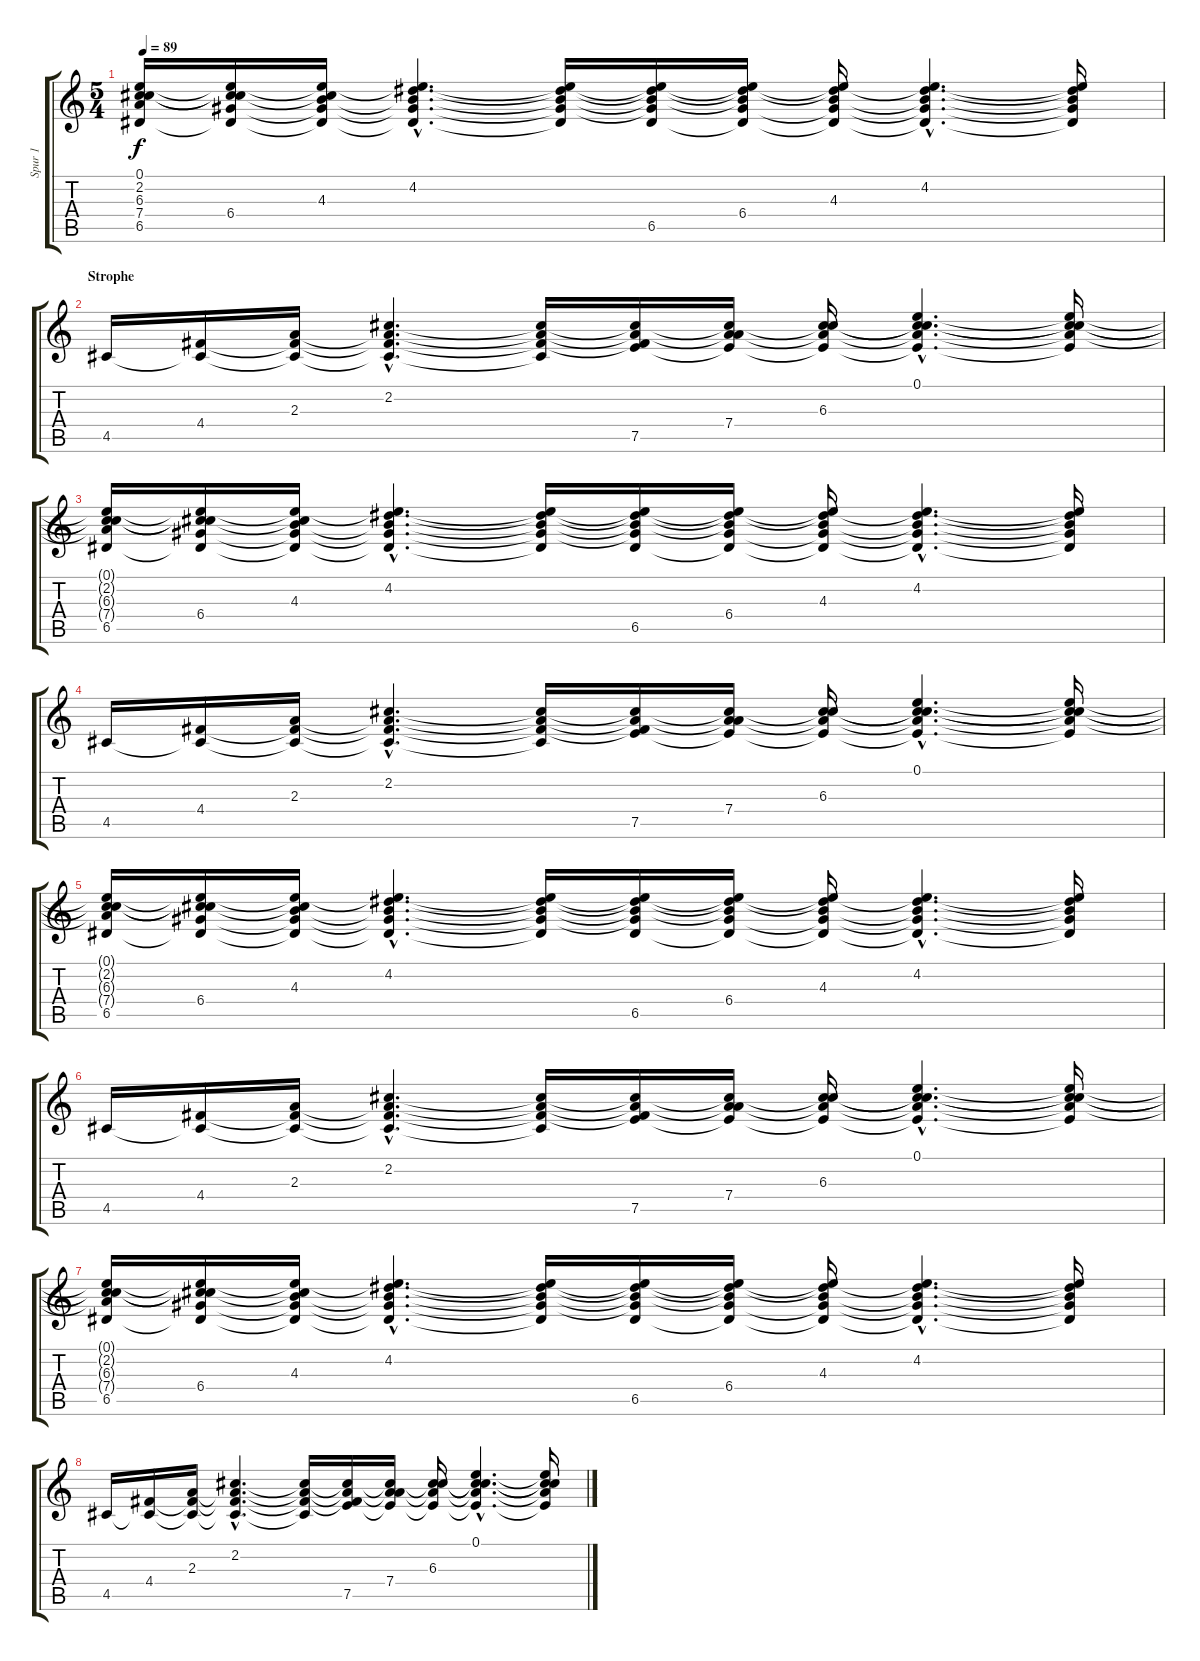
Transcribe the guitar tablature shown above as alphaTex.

\track ("Spur 1" "Spur 1") {instrument electricguitarjazz}
\staff {score tabs}
\tuning (E4 B3 G3 D3 A2 E2) {hide}
\ts (5 4)
\tempo 89
\clef g2
\ks c
(0.1{t} 2.2{t} 6.3{t} 7.4{t} 6.5).16{dy f} (0.1{t} 2.2{t} 6.3{t} 6.4 6.5{t}).16 (0.1{t} 2.2{t} 4.3 6.4{t} 6.5{t}).16 (0.1{hac t} 4.2{hac} 4.3{hac t} 6.4{hac t} 6.5{hac t}).4{d} (0.1{t} 4.2{t} 4.3{t} 6.4{t} 6.5{t}).16 (0.1{t} 4.2{t} 4.3{t} 6.4{t} 6.5).16 (0.1{t} 4.2{t} 4.3{t} 6.4 6.5{t}).16 (0.1{t} 4.2{t} 4.3 6.4{t} 6.5{t}).16 (0.1{hac t} 4.2{hac} 4.3{hac t} 6.4{hac t} 6.5{hac t}).4{d} (0.1{t} 4.2{t} 4.3{t} 6.4{t} 6.5{t}).16 |
\section ("" "Strophe")
4.5.16 (4.4 4.5{t}).16 (2.3 4.4{t} 4.5{t}).16 (2.2{hac} 2.3{hac t} 4.4{hac t} 4.5{hac t}).4{d} (2.2{t} 2.3{t} 4.4{t} 4.5{t}).16 (2.2{t} 2.3{t} 4.4{t} 7.5).16 (2.2{t} 2.3{t} 7.4 7.5{t}).16 (2.2{t} 6.3 7.4{t} 7.5{t}).16 (0.1{hac} 2.2{hac t} 6.3{hac t} 7.4{hac t} 7.5{hac t}).4{d} (0.1{t} 2.2{t} 6.3{t} 7.4{t} 7.5{t}).16 |
(0.1{t} 2.2{t} 6.3{t} 7.4{t} 6.5).16 (0.1{t} 2.2{t} 6.3{t} 6.4 6.5{t}).16 (0.1{t} 2.2{t} 4.3 6.4{t} 6.5{t}).16 (0.1{hac t} 4.2{hac} 4.3{hac t} 6.4{hac t} 6.5{hac t}).4{d} (0.1{t} 4.2{t} 4.3{t} 6.4{t} 6.5{t}).16 (0.1{t} 4.2{t} 4.3{t} 6.4{t} 6.5).16 (0.1{t} 4.2{t} 4.3{t} 6.4 6.5{t}).16 (0.1{t} 4.2{t} 4.3 6.4{t} 6.5{t}).16 (0.1{hac t} 4.2{hac} 4.3{hac t} 6.4{hac t} 6.5{hac t}).4{d} (0.1{t} 4.2{t} 4.3{t} 6.4{t} 6.5{t}).16 |
4.5.16 (4.4 4.5{t}).16 (2.3 4.4{t} 4.5{t}).16 (2.2{hac} 2.3{hac t} 4.4{hac t} 4.5{hac t}).4{d} (2.2{t} 2.3{t} 4.4{t} 4.5{t}).16 (2.2{t} 2.3{t} 4.4{t} 7.5).16 (2.2{t} 2.3{t} 7.4 7.5{t}).16 (2.2{t} 6.3 7.4{t} 7.5{t}).16 (0.1{hac} 2.2{hac t} 6.3{hac t} 7.4{hac t} 7.5{hac t}).4{d} (0.1{t} 2.2{t} 6.3{t} 7.4{t} 7.5{t}).16 |
(0.1{t} 2.2{t} 6.3{t} 7.4{t} 6.5).16 (0.1{t} 2.2{t} 6.3{t} 6.4 6.5{t}).16 (0.1{t} 2.2{t} 4.3 6.4{t} 6.5{t}).16 (0.1{hac t} 4.2{hac} 4.3{hac t} 6.4{hac t} 6.5{hac t}).4{d} (0.1{t} 4.2{t} 4.3{t} 6.4{t} 6.5{t}).16 (0.1{t} 4.2{t} 4.3{t} 6.4{t} 6.5).16 (0.1{t} 4.2{t} 4.3{t} 6.4 6.5{t}).16 (0.1{t} 4.2{t} 4.3 6.4{t} 6.5{t}).16 (0.1{hac t} 4.2{hac} 4.3{hac t} 6.4{hac t} 6.5{hac t}).4{d} (0.1{t} 4.2{t} 4.3{t} 6.4{t} 6.5{t}).16 |
4.5.16 (4.4 4.5{t}).16 (2.3 4.4{t} 4.5{t}).16 (2.2{hac} 2.3{hac t} 4.4{hac t} 4.5{hac t}).4{d} (2.2{t} 2.3{t} 4.4{t} 4.5{t}).16 (2.2{t} 2.3{t} 4.4{t} 7.5).16 (2.2{t} 2.3{t} 7.4 7.5{t}).16 (2.2{t} 6.3 7.4{t} 7.5{t}).16 (0.1{hac} 2.2{hac t} 6.3{hac t} 7.4{hac t} 7.5{hac t}).4{d} (0.1{t} 2.2{t} 6.3{t} 7.4{t} 7.5{t}).16 |
(0.1{t} 2.2{t} 6.3{t} 7.4{t} 6.5).16 (0.1{t} 2.2{t} 6.3{t} 6.4 6.5{t}).16 (0.1{t} 2.2{t} 4.3 6.4{t} 6.5{t}).16 (0.1{hac t} 4.2{hac} 4.3{hac t} 6.4{hac t} 6.5{hac t}).4{d} (0.1{t} 4.2{t} 4.3{t} 6.4{t} 6.5{t}).16 (0.1{t} 4.2{t} 4.3{t} 6.4{t} 6.5).16 (0.1{t} 4.2{t} 4.3{t} 6.4 6.5{t}).16 (0.1{t} 4.2{t} 4.3 6.4{t} 6.5{t}).16 (0.1{hac t} 4.2{hac} 4.3{hac t} 6.4{hac t} 6.5{hac t}).4{d} (0.1{t} 4.2{t} 4.3{t} 6.4{t} 6.5{t}).16 |
4.5.16 (4.4 4.5{t}).16 (2.3 4.4{t} 4.5{t}).16 (2.2{hac} 2.3{hac t} 4.4{hac t} 4.5{hac t}).4{d} (2.2{t} 2.3{t} 4.4{t} 4.5{t}).16 (2.2{t} 2.3{t} 4.4{t} 7.5).16 (2.2{t} 2.3{t} 7.4 7.5{t}).16 (2.2{t} 6.3 7.4{t} 7.5{t}).16 (0.1{hac} 2.2{hac t} 6.3{hac t} 7.4{hac t} 7.5{hac t}).4{d} (0.1{t} 2.2{t} 6.3{t} 7.4{t} 7.5{t}).16
